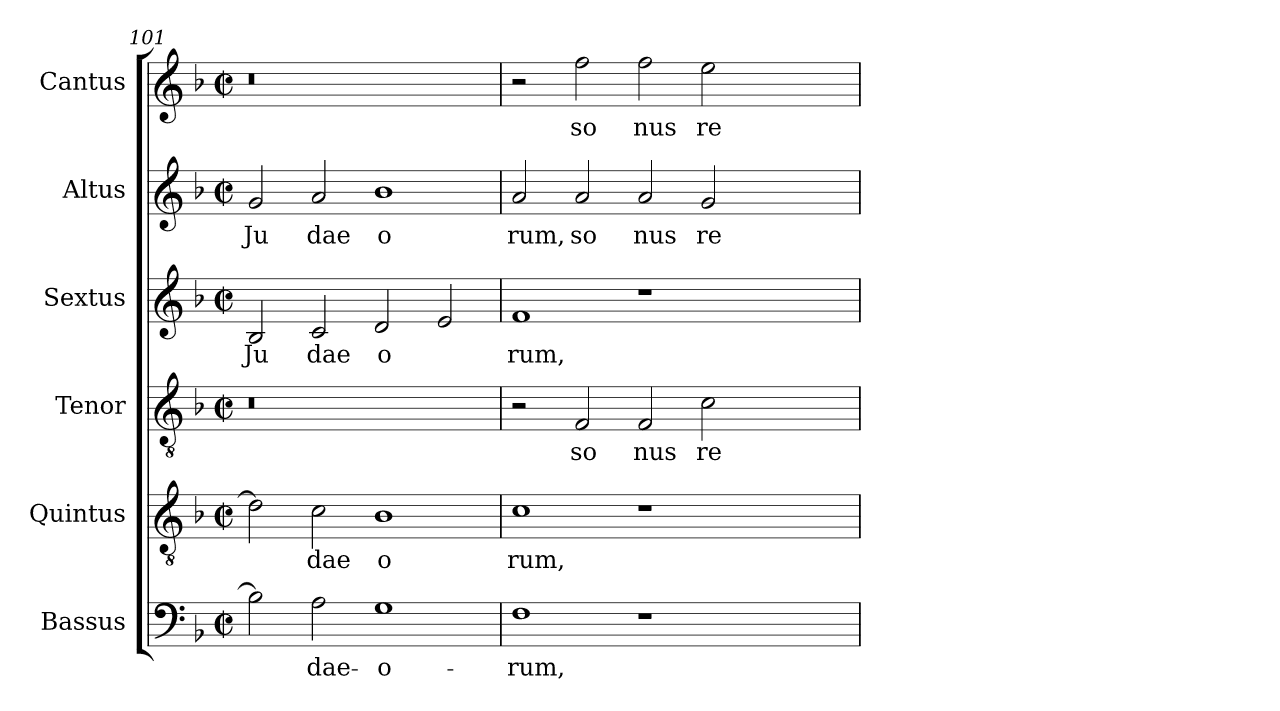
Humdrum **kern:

**kern	**text	**kern	**text	**kern	**text	**kern	**text	**kern	**text	**kern	**text
*part6	*part6	*part5	*part5	*part4	*part4	*part3	*part3	*part2	*part2	*part1	*part1
*staff6	*staff6	*staff5	*staff5	*staff4	*staff4	*staff3	*staff3	*staff2	*staff2	*staff1	*staff1
*I"Bassus	*	*I"Quintus	*	*I"Tenor	*	*I"Sextus	*	*I"Altus	*	*I"Cantus	*
*clefF4	*	*clefGv2	*	*clefGv2	*	*clefG2	*	*clefG2	*	*clefG2	*
*k[b-]	*	*k[b-]	*	*k[b-]	*	*k[b-]	*	*k[b-]	*	*k[b-]	*
*F:	*	*F:	*	*F:	*	*F:	*	*F:	*	*F:	*
*M2/2	*	*M2/2	*	*M2/2	*	*M2/2	*	*M2/2	*	*M2/2	*
*met(c|)	*	*met(c|)	*	*met(c|)	*	*met(c|)	*	*met(c|)	*	*met(c|)	*
=101	=101	=101	=101	=101	=101	=101	=101	=101	=101	=101	=101
!	!	!	!	!	!	!	!LO:LY:b:cj	!	!LO:LY:b:cj	!	!
2B-\]	.	2d\]	.	0r	.	2B-/	Ju	2g/	Ju	0r	.
!	!LO:LY:b:cj	!	!LO:LY:b:cj	!	!	!	!LO:LY:b:cj	!	!LO:LY:b:cj	!	!
2A\	-dae-	2c\	dae	.	.	2c/	dae	2a/	dae	.	.
!	!LO:LY:b:cj	!	!LO:LY:b:cj	!	!	!	!LO:LY:b:cj	!	!LO:LY:b:cj	!	!
1G	-o-	1B-	o	.	.	2d/	o	1b-	o	.	.
.	.	.	.	.	.	2e/	.	.	.	.	.
=102	=102	=102	=102	=102	=102	=102	=102	=102	=102	=102	=102
!	!LO:LY:b:cj	!	!LO:LY:b:cj	!	!	!	!LO:LY:b:cj	!	!LO:LY:b:cj	!	!
1F	-rum,	1c	rum,	2r	.	1f	rum,	2a/	rum,	2r	.
!	!	!	!	!	!LO:LY:b:cj	!	!	!	!LO:LY:b:cj	!	!LO:LY:b:cj
.	.	.	.	2F/	so	.	.	2a/	so	2ff\	so
!LO:N:vis=1	!	!LO:N:vis=1	!	!	!LO:LY:b:cj	!LO:N:vis=1	!	!	!LO:LY:b:cj	!	!LO:LY:b:cj
0r	.	0r	.	2F/	nus	0r	.	2a/	nus	2ff\	nus
!	!	!	!	!	!LO:LY:b:cj	!	!	!	!LO:LY:b:cj	!	!LO:LY:b:cj
.	.	.	.	2c\	re	.	.	2g/	re	2ee\	re
.	.	.	.	1ryy	.	.	.	1ryy	.	1ryy	.
=	=	=	=	=	=	=	=	=	=	=	=
*-	*-	*-	*-	*-	*-	*-	*-	*-	*-	*-	*-
